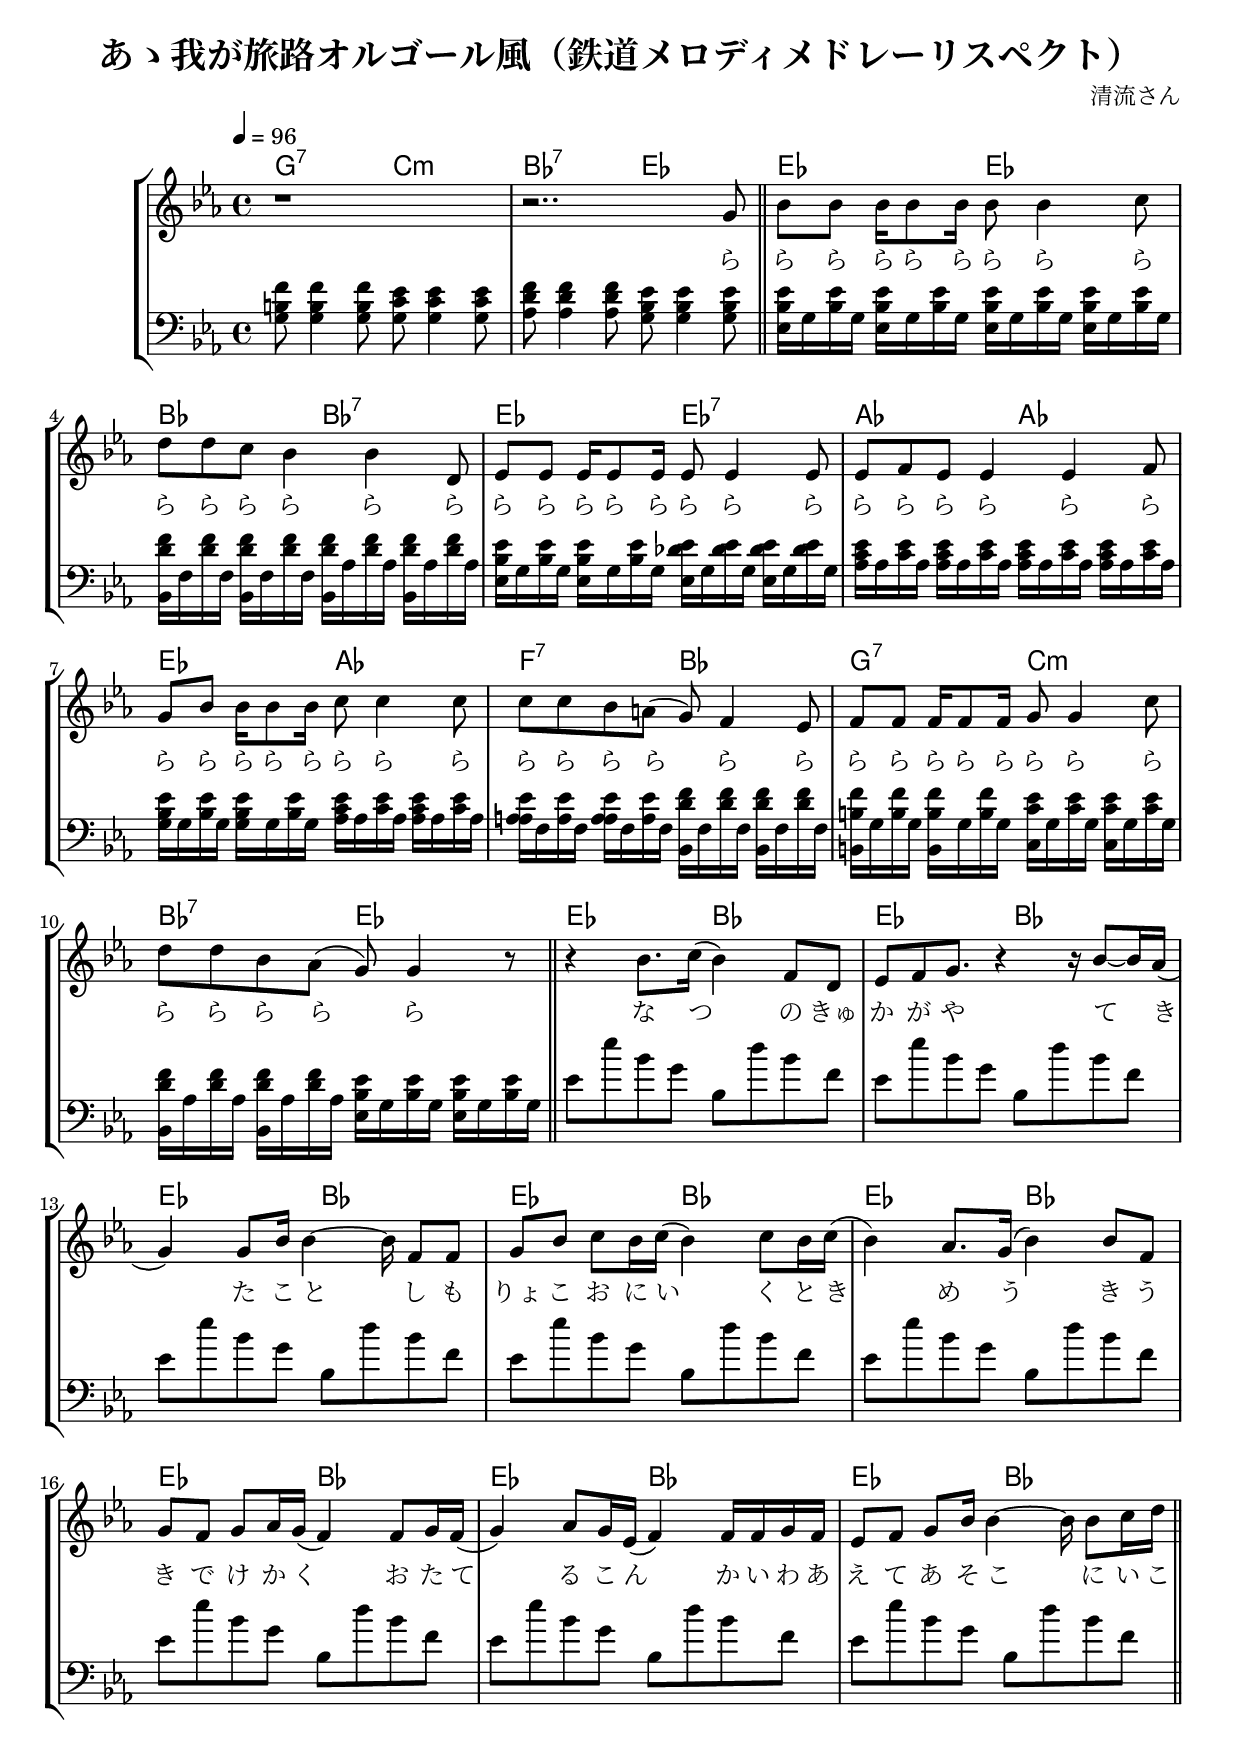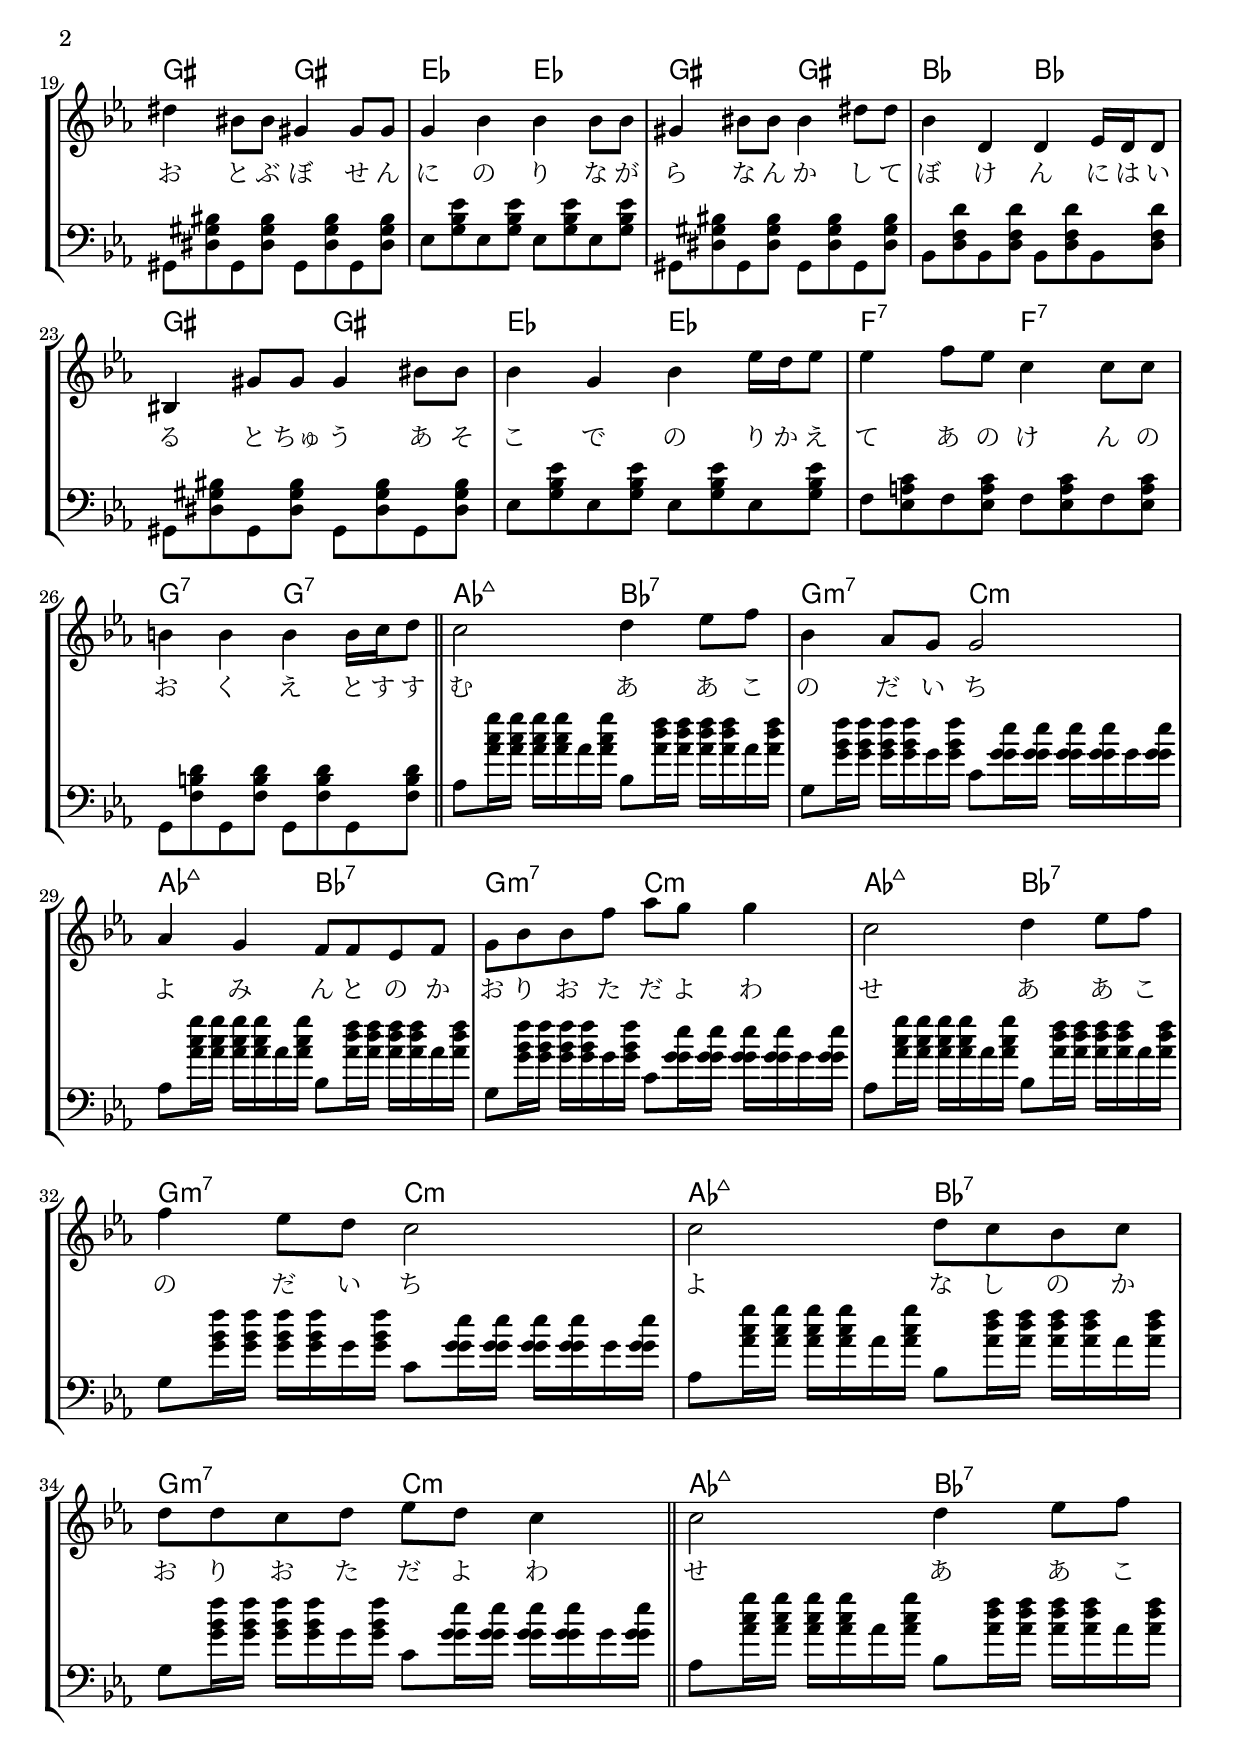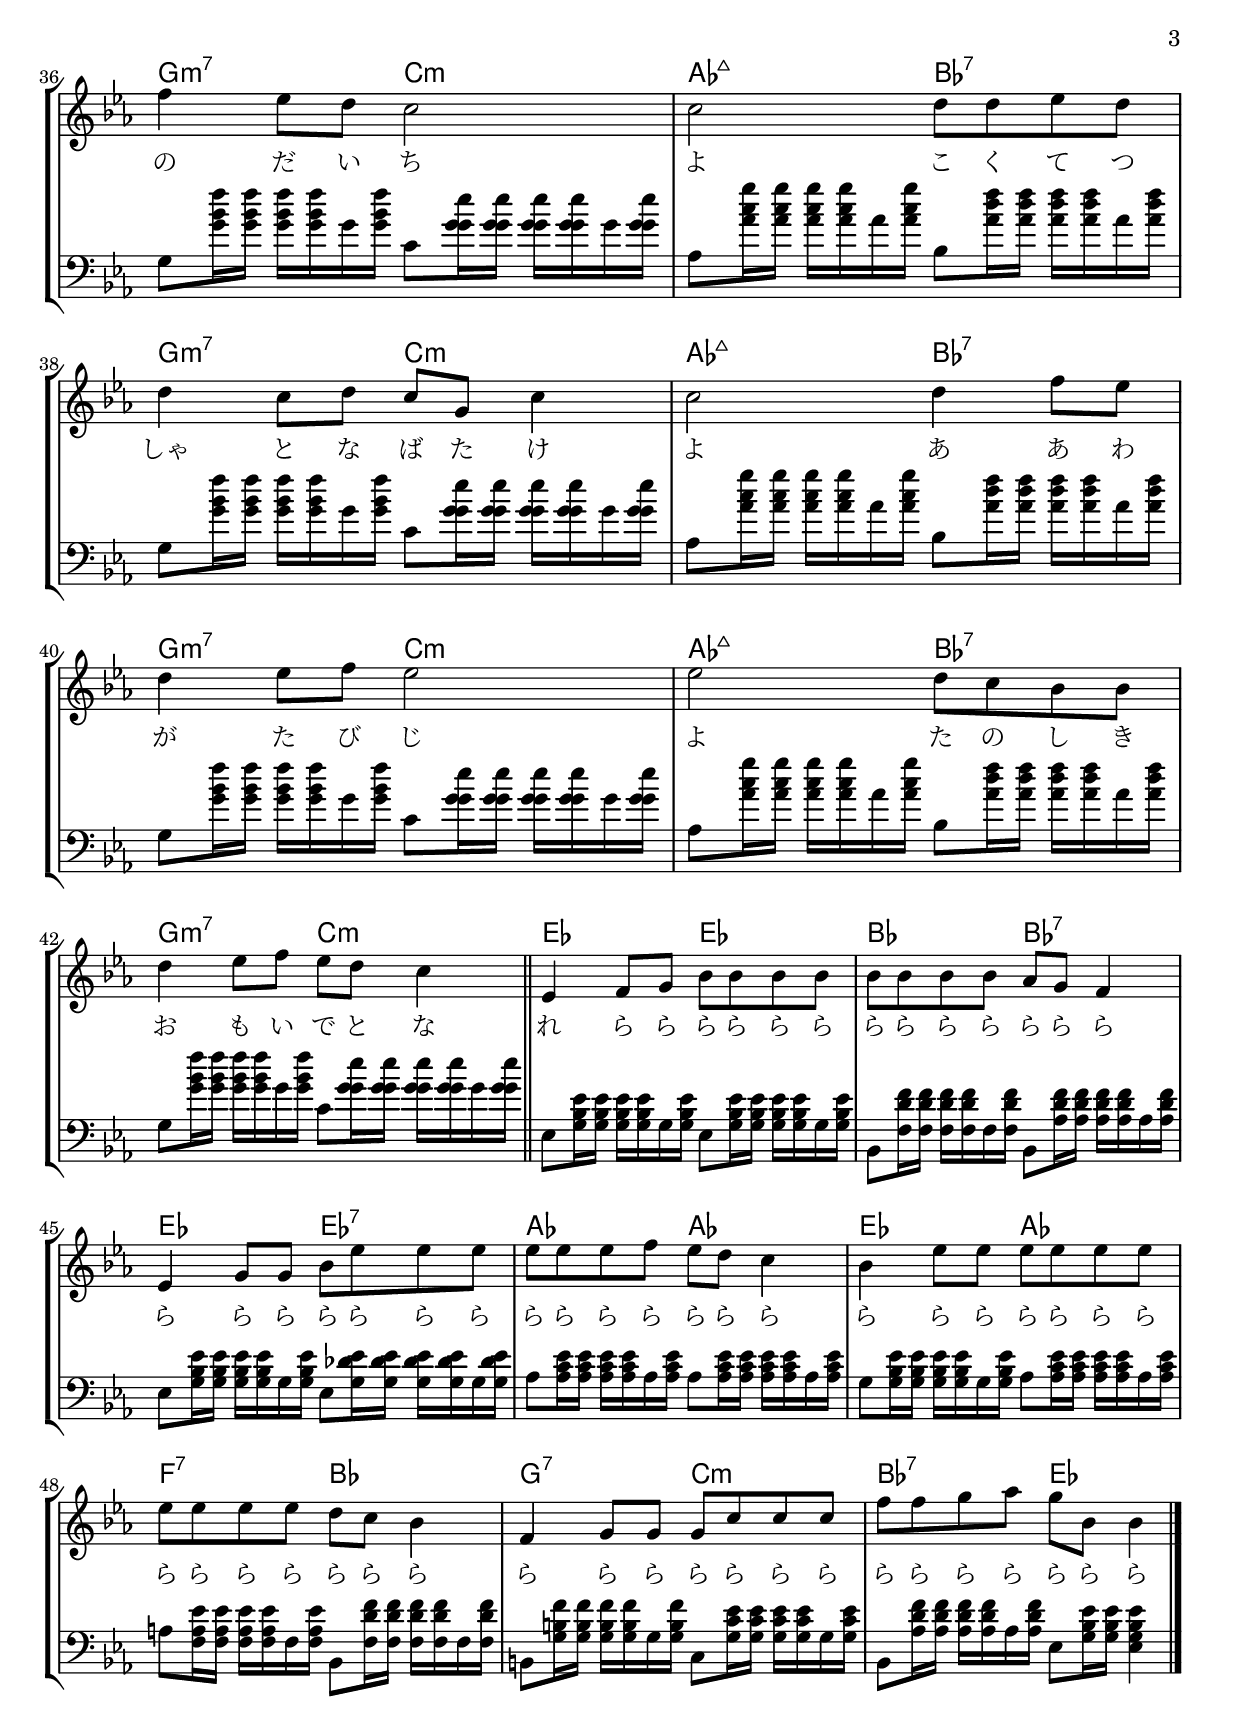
\version "2.12.1"

\header {
	title = \markup {あゝ我が旅路オルゴール風（鉄道メロディメドレーリスペクト）}
	composer = \markup \center-column {清流さん}
}

harmony = \chordmode {
	g2:7 c:m bes:7 es 

	es es bes bes:7 es es:7 as as es as f:7 bes g:7 c:m bes:7 es 

	es bes es bes es bes es bes es bes es bes es bes es bes 

	gis gis es es gis gis bes bes gis gis es es f:7 f:7 g:7 g:7 

	as:maj7 bes:7 g:min7 c:m as:maj7 bes:7 g:min7 c:m as:maj7 bes:7 g:min7 c:m as:maj7 bes:7 g:min7 c:m 

	as:maj7 bes:7 g:min7 c:m as:maj7 bes:7 g:min7 c:m as:maj7 bes:7 g:min7 c:m as:maj7 bes:7 g:min7 c:m 

	es es bes bes:7 es es:7 as as es as f:7 bes g:7 c:m bes:7 es 
}

melody = {
	\key es \major
	\tempo 4 = 96
	r1 | r2.. 
	\set Staff.midiInstrument = #"Pad 1 (new age)"
	g'8 
	bes'8  bes'8  bes'16  bes'8  bes'16  bes'8  bes'4  c''8 
	d''8  d''8  c''8  bes'4  bes'4  d'8 
	es'8  es'8  es'16  es'8  es'16  es'8  es'4  es'8 
	es'8  f'8  es'8  es'4  es'4  f'8 
	g'8  bes'8  bes'16  bes'8  bes'16  c''8  c''4  c''8 
	c''8  c''8  bes'8  a'8  (g'8)  f'4  es'8 
	f'8  f'8  f'16  f'8  f'16  g'8  g'4  c''8 
	d''8  d''8  bes'8  as'8  (g'8)  g'4  	r8 	\set Staff.midiInstrument = #"Pad 1 (new age)"
	r4 bes'8.  c''16  (bes'4)  f'8  d'8 
	es'8  f'8  g'8.  r4~r16  bes'8  bes'16  as'16 
	(g'4)  g'8  bes'16  bes'4~bes'16  f'8  f'8 
	g'8  bes'8  c''8  bes'16  c''16  (bes'4)  c''8  bes'16  c''16 
	(bes'4)  as'8.  g'16  (bes'4)  bes'8  f'8 
	g'8  f'8  g'8  as'16  g'16  (f'4)  f'8  g'16  f'16 
	(g'4)  as'8  g'16  es'16  (f'4)  f'16  f'16  g'16  f'16 
	es'8  f'8  g'8  bes'16  bes'4~bes'16  bes'8  c''16  d''16
	\set Staff.midiInstrument = #"Pad 1 (new age)"
	 dis''4  bis'8  bis'8  gis'4  gis'8  gis'8 
	g'4  bes'4  bes'4  bes'8  bes'8 
	gis'4  bis'8  bis'8  bis'4  dis''8  dis''8 
	bes'4  d'4  d'4  es'16  d'16  d'8 
	bis4  gis'8  gis'8  gis'4  bis'8  bis'8 
	bes'4  g'4  bes'4  es''16  d''16  es''8 
	es''4  f''8  es''8  c''4  c''8  c''8 
	b'4  b'4  b'4  b'16  c''16  d''8
	\set Staff.midiInstrument = #"Pad 1 (new age)"
	 c''2  d''4  es''8  f''8 
	bes'4  as'8  g'8  g'2 
	as'4  g'4  f'8  f'8  es'8  f'8 
	g'8  bes'8  bes'8  f''8  as''8  g''8  g''4 
	c''2  d''4  es''8  f''8 
	f''4  es''8  d''8  c''2 
	c''2  d''8  c''8  bes'8  c''8 
	d''8  d''8  c''8  d''8  es''8  d''8  c''4
	\set Staff.midiInstrument = #"Pad 1 (new age)"
	 c''2  d''4  es''8  f''8 
	f''4  es''8  d''8  c''2 
	c''2  d''8  d''8  es''8  d''8 
	d''4  c''8  d''8  c''8  g'8  c''4 
	c''2  d''4  f''8  es''8 
	d''4  es''8  f''8  es''2 
	es''2  d''8  c''8  bes'8  bes'8 
	d''4  es''8  f''8  es''8  d''8  c''4
	\set Staff.midiInstrument = #"Pad 1 (new age)"
	 es'4  f'8  g'8  bes'8  bes'8  bes'8  bes'8 
	bes'8  bes'8  bes'8  bes'8  as'8  g'8  f'4 
	es'4  g'8  g'8  bes'8  es''8  es''8  es''8 
	es''8  es''8  es''8  f''8  es''8  d''8  c''4 
	bes'4  es''8  es''8  es''8  es''8  es''8  es''8 
	es''8  es''8  es''8  es''8  d''8  c''8  bes'4 
	f'4  g'8  g'8  g'8  c''8  c''8  c''8 
	f''8  f''8  g''8  as''8  g''8  bes'8  bes'4
	\bar "|."
}

words = \lyricmode {
	
	ら  ら  ら  ら  ら  ら  ら  ら  ら  ら  ら  ら  ら  ら  ら  ら  ら  ら  ら  ら  ら  ら  ら  ら  ら  ら  ら  ら  ら  ら  ら  ら  ら  ら  ら  ら  ら  ら  ら  ら  ら  ら  ら  ら  ら  ら  ら  ら  ら  ら  ら  ら  ら  ら  ら  ら  
	な  つ  の  きゅ  か  が  や  て  き  た  こ  と  し  も  りょ  こ  お  に  い  く  と  き  め  う  き  う  き  で  け  か  く  お  た  て  る  こ  ん  か  い  わ  あ  え  て  あ  そ  こ  に  い  こ  お  
	と  ぶ  ぼ  せ  ん  に  の  り  な  が  ら  な  ん  か  し  て  ぼ  け  ん  に  は  い  る  と  ちゅ  う  あ  そ  こ  で  の  り  か  え  て  あ  の  け  ん  の  お  く  え  と  す  す  む  
	あ  あ  こ  の  だ  い  ち  よ  み  ん  と  の  か  お  り  お  た  だ  よ  わ  せ  あ  あ  こ  の  だ  い  ち  よ  な  し  の  か  お  り  お  た  だ  よ  わ  せ  
	あ  あ  こ  の  だ  い  ち  よ  こ  く  て  つ  しゃ  と  な  ば  た  け  よ  あ  あ  わ  が  た  び  じ  よ  た  の  し  き  お  も  い  で  と  な  れ  
	ら  ら  ら  ら  ら  ら  ら  ら  ら  ら  ら  ら  ら  ら  ら  ら  ら  ら  ら  ら  ら  ら  ら  ら  ら  ら  ら  ら  ら  ら  ら  ら  ら  ら  ら  ら  ら  ら  ら  ら  ら  ら  ら  ら  ら  ら  ら  ら  ら  ら  ら  ら  ら  ら  ら  ら  
}

tempochange = {
	\tempo 4 = 96
	r1 | r1 \bar "||"
	\tempo 4 = 96
	r1 | r1 | r1 | r1 | r1 | r1 | r1 | r1 \bar "||"
	\tempo 4 = 96
	r1 | r1 | r1 | r1 | r1 | r1 | r1 | r1 \bar "||"
	\tempo 4 = 96
	r1 | r1 | r1 | r1 | r1 | r1 | r1 | r1 \bar "||"
	\tempo 4 = 96
	r1 | r1 | r1 | r1 | r1 | r1 | r1 | r1 \bar "||"
	\tempo 4 = 96
	r1 | r1 | r1 | r1 | r1 | r1 | r1 | r1 \bar "||"
	\tempo 4 = 96
	r1 | r1 | r1 | r1 | r1 | r1 | r1 | r1 \bar "|."
}

mainacc = {
	\clef bass
	\set Staff.midiInstrument = #"Pad 1 (new age)"
	\key es \major
	\tempo 4 = 96
	<g b f'>8 <g b f'>4 <g b f'>8
	<g c' es'>8 <g c' es'>4 <g c' es'>8
	<as d' f'>8 <as d' f'>4 <as d' f'>8
	<g bes es'>8 <g bes es'>4 <g bes es'>8
	\bar "||"

	\set Staff.midiInstrument = #"Music box"
	<es bes es'>16 g16 <bes es'>16 g16   <es bes es'>16 g16 <bes es'>16 g16
	<es bes es'>16 g16 <bes es'>16 g16   <es bes es'>16 g16 <bes es'>16 g16
	<bes, d' f'>16 f16 <d' f'>16 f16   <bes, d' f'>16 f16 <d' f'>16 f16
	<bes, d' f'>16 as16 <d' f'>16 as16   <bes, d' f'>16 as16 <d' f'>16 as16
	<es bes es'>16 g16 <bes es'>16 g16   <es bes es'>16 g16 <bes es'>16 g16
	<es des' es'>16 g16 <des' es'>16 g16   <es des' es'>16 g16 <des' es'>16 g16
	<as c' es'>16 as16 <c' es'>16 as16   <as c' es'>16 as16 <c' es'>16 as16
	<as c' es'>16 as16 <c' es'>16 as16   <as c' es'>16 as16 <c' es'>16 as16
	<g bes es'>16 g16 <bes es'>16 g16   <g bes es'>16 g16 <bes es'>16 g16
	<as c' es'>16 as16 <c' es'>16 as16   <as c' es'>16 as16 <c' es'>16 as16
	<a a es'>16 f16 <a es'>16 f16   <a a es'>16 f16 <a es'>16 f16
	<bes, d' f'>16 f16 <d' f'>16 f16   <bes, d' f'>16 f16 <d' f'>16 f16
	<b, b f'>16 g16 <b f'>16 g16   <b, b f'>16 g16 <b f'>16 g16
	<c c' es'>16 g16 <c' es'>16 g16   <c c' es'>16 g16 <c' es'>16 g16
	<bes, d' f'>16 as16 <d' f'>16 as16   <bes, d' f'>16 as16 <d' f'>16 as16
	<es bes es'>16 g16 <bes es'>16 g16   <es bes es'>16 g16 <bes es'>16 g16
	\bar "||"

	\set Staff.midiInstrument = #"Music box"
	es'8 es'' bes' g'
	bes8 d'' bes' f'
	es'8 es'' bes' g'
	bes8 d'' bes' f'
	es'8 es'' bes' g'
	bes8 d'' bes' f'
	es'8 es'' bes' g'
	bes8 d'' bes' f'
	es'8 es'' bes' g'
	bes8 d'' bes' f'
	es'8 es'' bes' g'
	bes8 d'' bes' f'
	es'8 es'' bes' g'
	bes8 d'' bes' f'
	es'8 es'' bes' g'
	bes8 d'' bes' f'
	\bar "||"

	\set Staff.midiInstrument = #"Music box"
	gis,8 <dis gis bis> gis, <dis gis bis>
	gis,8 <dis gis bis> gis, <dis gis bis>
	es8 <g bes es'> es <g bes es'>
	es8 <g bes es'> es <g bes es'>
	gis,8 <dis gis bis> gis, <dis gis bis>
	gis,8 <dis gis bis> gis, <dis gis bis>
	bes,8 <d f d'> bes, <d f d'>
	bes,8 <d f d'> bes, <d f d'>
	gis,8 <dis gis bis> gis, <dis gis bis>
	gis,8 <dis gis bis> gis, <dis gis bis>
	es8 <g bes es'> es <g bes es'>
	es8 <g bes es'> es <g bes es'>
	f8 <es a c'> f <es a c'>
	f8 <es a c'> f <es a c'>
	g,8 <f b d'> g, <f b d'>
	g,8 <f b d'> g, <f b d'>
	\bar "||"

	\set Staff.midiInstrument = #"Music box"
	as8 <as' c'' g''>16 <as' c'' g''>16   <as' c'' g''>16 <as' c'' g''>16   as'16 <as' c'' g''>16
	bes8 <as' d'' f''>16 <as' d'' f''>16   <as' d'' f''>16 <as' d'' f''>16   as'16 <as' d'' f''>16
	g8 <g' bes' f''>16 <g' bes' f''>16   <g' bes' f''>16 <g' bes' f''>16   g'16 <g' bes' f''>16
	c'8 <g' g' es''>16 <g' g' es''>16   <g' g' es''>16 <g' g' es''>16   g'16 <g' g' es''>16
	as8 <as' c'' g''>16 <as' c'' g''>16   <as' c'' g''>16 <as' c'' g''>16   as'16 <as' c'' g''>16
	bes8 <as' d'' f''>16 <as' d'' f''>16   <as' d'' f''>16 <as' d'' f''>16   as'16 <as' d'' f''>16
	g8 <g' bes' f''>16 <g' bes' f''>16   <g' bes' f''>16 <g' bes' f''>16   g'16 <g' bes' f''>16
	c'8 <g' g' es''>16 <g' g' es''>16   <g' g' es''>16 <g' g' es''>16   g'16 <g' g' es''>16
	as8 <as' c'' g''>16 <as' c'' g''>16   <as' c'' g''>16 <as' c'' g''>16   as'16 <as' c'' g''>16
	bes8 <as' d'' f''>16 <as' d'' f''>16   <as' d'' f''>16 <as' d'' f''>16   as'16 <as' d'' f''>16
	g8 <g' bes' f''>16 <g' bes' f''>16   <g' bes' f''>16 <g' bes' f''>16   g'16 <g' bes' f''>16
	c'8 <g' g' es''>16 <g' g' es''>16   <g' g' es''>16 <g' g' es''>16   g'16 <g' g' es''>16
	as8 <as' c'' g''>16 <as' c'' g''>16   <as' c'' g''>16 <as' c'' g''>16   as'16 <as' c'' g''>16
	bes8 <as' d'' f''>16 <as' d'' f''>16   <as' d'' f''>16 <as' d'' f''>16   as'16 <as' d'' f''>16
	g8 <g' bes' f''>16 <g' bes' f''>16   <g' bes' f''>16 <g' bes' f''>16   g'16 <g' bes' f''>16
	c'8 <g' g' es''>16 <g' g' es''>16   <g' g' es''>16 <g' g' es''>16   g'16 <g' g' es''>16
	\bar "||"

	\set Staff.midiInstrument = #"Music box"
	as8 <as' c'' g''>16 <as' c'' g''>16   <as' c'' g''>16 <as' c'' g''>16   as'16 <as' c'' g''>16
	bes8 <as' d'' f''>16 <as' d'' f''>16   <as' d'' f''>16 <as' d'' f''>16   as'16 <as' d'' f''>16
	g8 <g' bes' f''>16 <g' bes' f''>16   <g' bes' f''>16 <g' bes' f''>16   g'16 <g' bes' f''>16
	c'8 <g' g' es''>16 <g' g' es''>16   <g' g' es''>16 <g' g' es''>16   g'16 <g' g' es''>16
	as8 <as' c'' g''>16 <as' c'' g''>16   <as' c'' g''>16 <as' c'' g''>16   as'16 <as' c'' g''>16
	bes8 <as' d'' f''>16 <as' d'' f''>16   <as' d'' f''>16 <as' d'' f''>16   as'16 <as' d'' f''>16
	g8 <g' bes' f''>16 <g' bes' f''>16   <g' bes' f''>16 <g' bes' f''>16   g'16 <g' bes' f''>16
	c'8 <g' g' es''>16 <g' g' es''>16   <g' g' es''>16 <g' g' es''>16   g'16 <g' g' es''>16
	as8 <as' c'' g''>16 <as' c'' g''>16   <as' c'' g''>16 <as' c'' g''>16   as'16 <as' c'' g''>16
	bes8 <as' d'' f''>16 <as' d'' f''>16   <as' d'' f''>16 <as' d'' f''>16   as'16 <as' d'' f''>16
	g8 <g' bes' f''>16 <g' bes' f''>16   <g' bes' f''>16 <g' bes' f''>16   g'16 <g' bes' f''>16
	c'8 <g' g' es''>16 <g' g' es''>16   <g' g' es''>16 <g' g' es''>16   g'16 <g' g' es''>16
	as8 <as' c'' g''>16 <as' c'' g''>16   <as' c'' g''>16 <as' c'' g''>16   as'16 <as' c'' g''>16
	bes8 <as' d'' f''>16 <as' d'' f''>16   <as' d'' f''>16 <as' d'' f''>16   as'16 <as' d'' f''>16
	g8 <g' bes' f''>16 <g' bes' f''>16   <g' bes' f''>16 <g' bes' f''>16   g'16 <g' bes' f''>16
	c'8 <g' g' es''>16 <g' g' es''>16   <g' g' es''>16 <g' g' es''>16   g'16 <g' g' es''>16
	\bar "||"

	\set Staff.midiInstrument = #"Music box"
	es8 <g bes es'>16 <g bes es'>16   <g bes es'>16 <g bes es'>16   g16 <g bes es'>16
	es8 <g bes es'>16 <g bes es'>16   <g bes es'>16 <g bes es'>16   g16 <g bes es'>16
	bes,8 <f d' f'>16 <f d' f'>16   <f d' f'>16 <f d' f'>16   f16 <f d' f'>16
	bes,8 <as d' f'>16 <as d' f'>16   <as d' f'>16 <as d' f'>16   as16 <as d' f'>16
	es8 <g bes es'>16 <g bes es'>16   <g bes es'>16 <g bes es'>16   g16 <g bes es'>16
	es8 <g des' es'>16 <g des' es'>16   <g des' es'>16 <g des' es'>16   g16 <g des' es'>16
	as8 <as c' es'>16 <as c' es'>16   <as c' es'>16 <as c' es'>16   as16 <as c' es'>16
	as8 <as c' es'>16 <as c' es'>16   <as c' es'>16 <as c' es'>16   as16 <as c' es'>16
	g8 <g bes es'>16 <g bes es'>16   <g bes es'>16 <g bes es'>16   g16 <g bes es'>16
	as8 <as c' es'>16 <as c' es'>16   <as c' es'>16 <as c' es'>16   as16 <as c' es'>16
	a8 <f a es'>16 <f a es'>16   <f a es'>16 <f a es'>16   f16 <f a es'>16
	bes,8 <f d' f'>16 <f d' f'>16   <f d' f'>16 <f d' f'>16   f16 <f d' f'>16
	b,8 <g b f'>16 <g b f'>16   <g b f'>16 <g b f'>16   g16 <g b f'>16
	c8 <g c' es'>16 <g c' es'>16   <g c' es'>16 <g c' es'>16   g16 <g c' es'>16
	bes,8 <as d' f'>16 <as d' f'>16   <as d' f'>16 <as d' f'>16   as16 <as d' f'>16
	es8 <g bes es'>16 <g bes es'>16 <es g bes es'>4
	\bar "|."
}

subacc = {
	\clef bass
	\set Staff.midiInstrument = #"Acoustic grand"
	\key es \major
	\tempo 4 = 96
	r2
	r2
	r2
	r2
	\bar "||"

	\set Staff.midiInstrument = #"FX 3 (crystal)"
	es4 <g bes es'>4
	es4 <g bes es'>4
	bes,4 <f d' f'>4
	bes,4 <as d' f'>4
	es4 <g bes es'>4
	es4 <g des' es'>4
	as4 <as c' es'>4
	as4 <as c' es'>4
	g4 <g bes es'>4
	as4 <as c' es'>4
	a4 <f a es'>4
	bes,4 <f d' f'>4
	b,4 <g b f'>4
	c4 <g c' es'>4
	bes,4 <as d' f'>4
	es4 <g bes es'>4
	\bar "||"

	\set Staff.midiInstrument = #"FX 3 (crystal)"
	es'4 <g' bes' es''>4
	bes4 <f' bes' d''>4
	es'4 <g' bes' es''>4
	bes4 <f' bes' d''>4
	es'4 <g' bes' es''>4
	bes4 <f' bes' d''>4
	es'4 <g' bes' es''>4
	bes4 <f' bes' d''>4
	es'4 <g' bes' es''>4
	bes4 <f' bes' d''>4
	es'4 <g' bes' es''>4
	bes4 <f' bes' d''>4
	es'4 <g' bes' es''>4
	bes4 <f' bes' d''>4
	es'4 <g' bes' es''>4
	bes4 <f' bes' d''>4
	\bar "||"

	\set Staff.midiInstrument = #"FX 3 (crystal)"
	<dis gis bis>8 <dis gis bis>4 <dis gis bis>8
	<dis gis bis>8 <dis gis bis>4 <dis gis bis>8
	<g bes es'>8 <g bes es'>4 <g bes es'>8
	<g bes es'>8 <g bes es'>4 <g bes es'>8
	<dis gis bis>8 <dis gis bis>4 <dis gis bis>8
	<dis gis bis>8 <dis gis bis>4 <dis gis bis>8
	<d f d'>8 <d f d'>4 <d f d'>8
	<d f d'>8 <d f d'>4 <d f d'>8
	<dis gis bis>8 <dis gis bis>4 <dis gis bis>8
	<dis gis bis>8 <dis gis bis>4 <dis gis bis>8
	<g bes es'>8 <g bes es'>4 <g bes es'>8
	<g bes es'>8 <g bes es'>4 <g bes es'>8
	<es a c'>8 <es a c'>4 <es a c'>8
	<es a c'>8 <es a c'>4 <es a c'>8
	<f b d'>8 <f b d'>4 <f b d'>8
	<f b d'>8 <f b d'>4 <f b d'>8
	\bar "||"

	\set Staff.midiInstrument = #"FX 3 (crystal)"
	as16 as16 <as' c'' g''>16 as16   as32 as32 as16 <as' c'' g''>16 as16
	bes16 bes16 <as' d'' f''>16 bes16   bes32 bes32 bes16 <as' d'' f''>16 bes16
	g16 g16 <g' bes' f''>16 g16   g32 g32 g16 <g' bes' f''>16 g16
	c'16 c'16 <g' g' es''>16 c'16   c'32 c'32 c'16 <g' g' es''>16 c'16
	as16 as16 <as' c'' g''>16 as16   as32 as32 as16 <as' c'' g''>16 as16
	bes16 bes16 <as' d'' f''>16 bes16   bes32 bes32 bes16 <as' d'' f''>16 bes16
	g16 g16 <g' bes' f''>16 g16   g32 g32 g16 <g' bes' f''>16 g16
	c'16 c'16 <g' g' es''>16 c'16   c'32 c'32 c'16 <g' g' es''>16 c'16
	as16 as16 <as' c'' g''>16 as16   as32 as32 as16 <as' c'' g''>16 as16
	bes16 bes16 <as' d'' f''>16 bes16   bes32 bes32 bes16 <as' d'' f''>16 bes16
	g16 g16 <g' bes' f''>16 g16   g32 g32 g16 <g' bes' f''>16 g16
	c'16 c'16 <g' g' es''>16 c'16   c'32 c'32 c'16 <g' g' es''>16 c'16
	as16 as16 <as' c'' g''>16 as16   as32 as32 as16 <as' c'' g''>16 as16
	bes16 bes16 <as' d'' f''>16 bes16   bes32 bes32 bes16 <as' d'' f''>16 bes16
	g16 g16 <g' bes' f''>16 g16   g32 g32 g16 <g' bes' f''>16 g16
	c'16 c'16 <g' g' es''>16 c'16   c'32 c'32 c'16 <g' g' es''>16 c'16
	\bar "||"

	\set Staff.midiInstrument = #"FX 3 (crystal)"
	as16 as16 <as' c'' g''>16 as16   as32 as32 as16 <as' c'' g''>16 as16
	bes16 bes16 <as' d'' f''>16 bes16   bes32 bes32 bes16 <as' d'' f''>16 bes16
	g16 g16 <g' bes' f''>16 g16   g32 g32 g16 <g' bes' f''>16 g16
	c'16 c'16 <g' g' es''>16 c'16   c'32 c'32 c'16 <g' g' es''>16 c'16
	as16 as16 <as' c'' g''>16 as16   as32 as32 as16 <as' c'' g''>16 as16
	bes16 bes16 <as' d'' f''>16 bes16   bes32 bes32 bes16 <as' d'' f''>16 bes16
	g16 g16 <g' bes' f''>16 g16   g32 g32 g16 <g' bes' f''>16 g16
	c'16 c'16 <g' g' es''>16 c'16   c'32 c'32 c'16 <g' g' es''>16 c'16
	as16 as16 <as' c'' g''>16 as16   as32 as32 as16 <as' c'' g''>16 as16
	bes16 bes16 <as' d'' f''>16 bes16   bes32 bes32 bes16 <as' d'' f''>16 bes16
	g16 g16 <g' bes' f''>16 g16   g32 g32 g16 <g' bes' f''>16 g16
	c'16 c'16 <g' g' es''>16 c'16   c'32 c'32 c'16 <g' g' es''>16 c'16
	as16 as16 <as' c'' g''>16 as16   as32 as32 as16 <as' c'' g''>16 as16
	bes16 bes16 <as' d'' f''>16 bes16   bes32 bes32 bes16 <as' d'' f''>16 bes16
	g16 g16 <g' bes' f''>16 g16   g32 g32 g16 <g' bes' f''>16 g16
	c'16 c'16 <g' g' es''>16 c'16   c'32 c'32 c'16 <g' g' es''>16 c'16
	\bar "||"

	\set Staff.midiInstrument = #"FX 3 (crystal)"
	es16 es16 <g bes es'>16 es16   es32 es32 es16 <g bes es'>16 es16
	es16 es16 <g bes es'>16 es16   es32 es32 es16 <g bes es'>16 es16
	bes,16 bes,16 <f d' f'>16 bes,16   bes,32 bes,32 bes,16 <f d' f'>16 bes,16
	bes,16 bes,16 <as d' f'>16 bes,16   bes,32 bes,32 bes,16 <as d' f'>16 bes,16
	es16 es16 <g bes es'>16 es16   es32 es32 es16 <g bes es'>16 es16
	es16 es16 <g des' es'>16 es16   es32 es32 es16 <g des' es'>16 es16
	as16 as16 <as c' es'>16 as16   as32 as32 as16 <as c' es'>16 as16
	as16 as16 <as c' es'>16 as16   as32 as32 as16 <as c' es'>16 as16
	g16 g16 <g bes es'>16 g16   g32 g32 g16 <g bes es'>16 g16
	as16 as16 <as c' es'>16 as16   as32 as32 as16 <as c' es'>16 as16
	a16 a16 <f a es'>16 a16   a32 a32 a16 <f a es'>16 a16
	bes,16 bes,16 <f d' f'>16 bes,16   bes,32 bes,32 bes,16 <f d' f'>16 bes,16
	b,16 b,16 <g b f'>16 b,16   b,32 b,32 b,16 <g b f'>16 b,16
	c16 c16 <g c' es'>16 c16   c32 c32 c16 <g c' es'>16 c16
	bes,16 bes,16 <as d' f'>16 bes,16   bes,32 bes,32 bes,16 <as d' f'>16 bes,16
	es16 es16 <g bes es'>16 es16 <es g bes es'>4
	\bar "|."
}

percA = {
	\drummode {
	r1 |r1 \bar "||"
	r1 |r1 |r1 |r1 |r1 |r1 |r1 |r1 \bar "||"
	r1 |r1 |r1 |r1 |r1 |r1 |r1 |r1 \bar "||"
	r1 |r1 |r1 |r1 |r1 |r1 |r1 |r1 \bar "||"
	r1 |r1 |r1 |r1 |r1 |r1 |r1 |r1 \bar "||"
	r1 |r1 |r1 |r1 |r1 |r1 |r1 |r1 \bar "||"
	r1 |r1 |r1 |r1 |r1 |r1 |r1 |r1 \bar "|."
	}
}

percB = {
	\drummode {
	r1 |r1 \bar "||"
	r1 |r1 |r1 |r1 |r1 |r1 |r1 |r1 \bar "||"
	r1 |r1 |r1 |r1 |r1 |r1 |r1 |r1 \bar "||"
	r1 |r1 |r1 |r1 |r1 |r1 |r1 |r1 \bar "||"
	r1 |r1 |r1 |r1 |r1 |r1 |r1 |r1 \bar "||"
	r1 |r1 |r1 |r1 |r1 |r1 |r1 |r1 \bar "||"
	r1 |r1 |r1 |r1 |r1 |r1 |r1 |r1 \bar "|."
	}
}

percC = {
	\drummode {
	r1 |r1 \bar "||"
	r1 |r1 |r1 |r1 |r1 |r1 |r1 |r1 \bar "||"
	r1 |r1 |r1 |r1 |r1 |r1 |r1 |r1 \bar "||"
	r1 |r1 |r1 |r1 |r1 |r1 |r1 |r1 \bar "||"
	r1 |r1 |r1 |r1 |r1 |r1 |r1 |r1 \bar "||"
	r1 |r1 |r1 |r1 |r1 |r1 |r1 |r1 \bar "||"
	r1 |r1 |r1 |r1 |r1 |r1 |r1 |r1 \bar "|."
	}
}

percD = {
	\drummode {
	r1 |r1 \bar "||"
	r1 |r1 |r1 |r1 |r1 |r1 |r1 |r1 \bar "||"
	r1 |r1 |r1 |r1 |r1 |r1 |r1 |r1 \bar "||"
	r1 |r1 |r1 |r1 |r1 |r1 |r1 |r1 \bar "||"
	r1 |r1 |r1 |r1 |r1 |r1 |r1 |r1 \bar "||"
	r1 |r1 |r1 |r1 |r1 |r1 |r1 |r1 \bar "||"
	r1 |r1 |r1 |r1 |r1 |r1 |r1 |r1 \bar "|."
	}
}

percE = {
	\drummode {
	r1 |r1 \bar "||"
	r1 |r1 |r1 |r1 |r1 |r1 |r1 |r1 \bar "||"
	r1 |r1 |r1 |r1 |r1 |r1 |r1 |r1 \bar "||"
	r1 |r1 |r1 |r1 |r1 |r1 |r1 |r1 \bar "||"
	r1 |r1 |r1 |r1 |r1 |r1 |r1 |r1 \bar "||"
	r1 |r1 |r1 |r1 |r1 |r1 |r1 |r1 \bar "||"
	r1 |r1 |r1 |r1 |r1 |r1 |r1 |r1 \bar "|."
	}
}

\score {
	<<
		\new StaffGroup <<
			\new ChordNames {\harmony}
			\new Voice = "melody" {\melody}
			\new Lyrics \lyricsto "melody" \words
			\new Staff = "mainacc" {\mainacc}
		>>
	>>
	\layout { }
}
